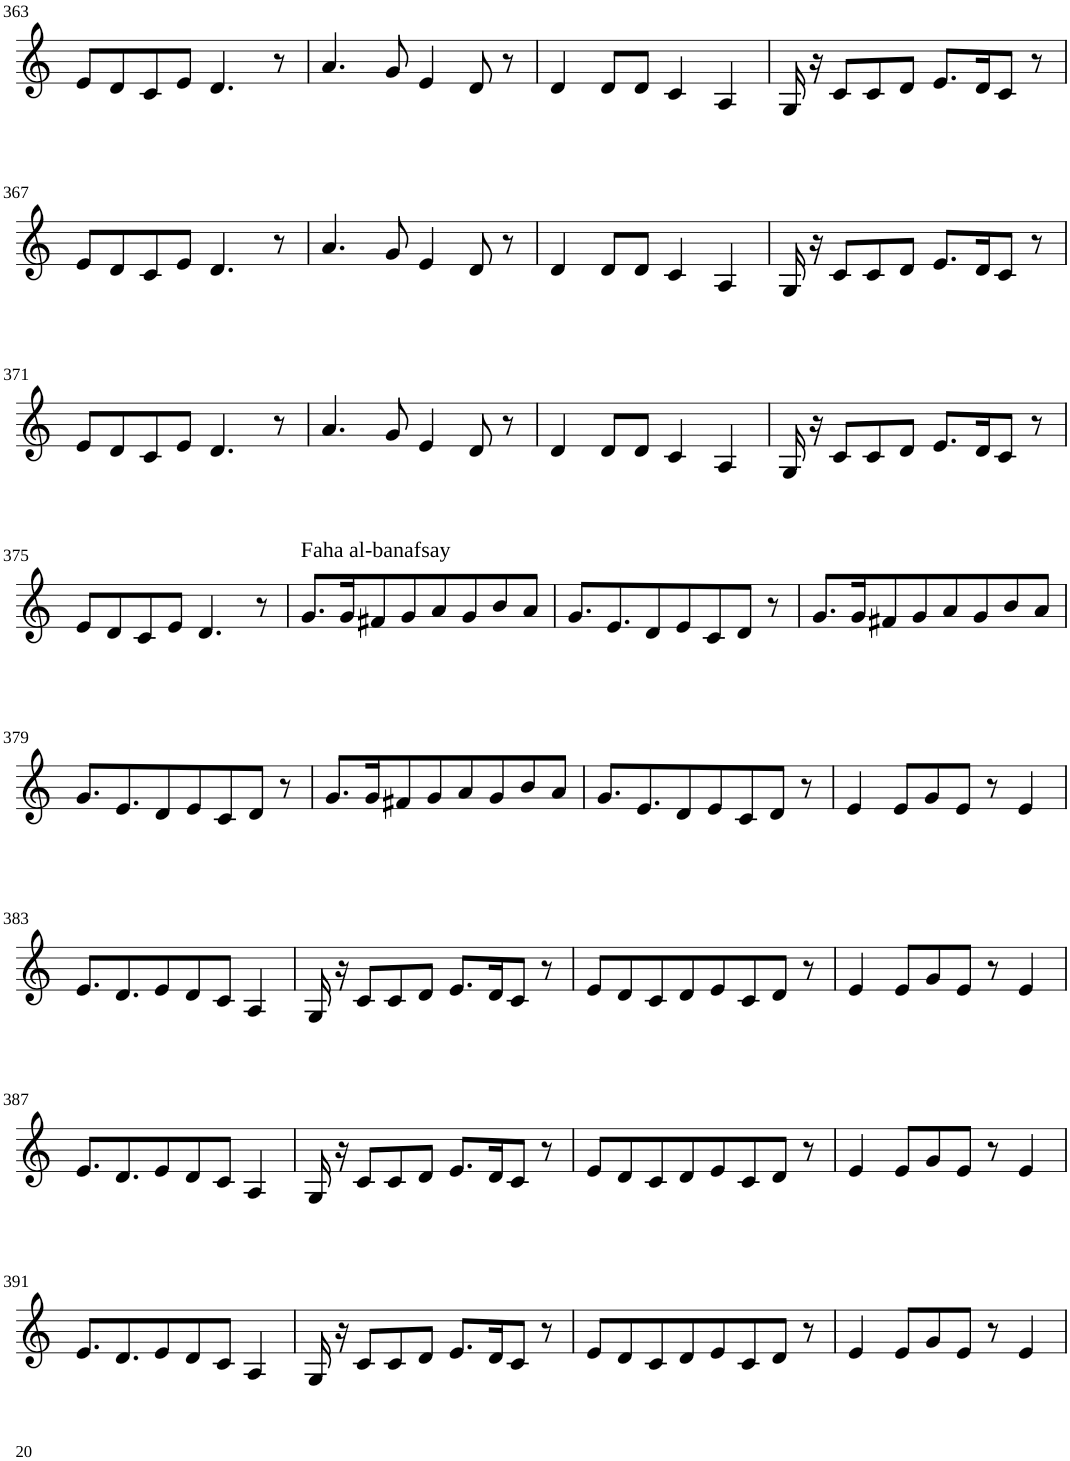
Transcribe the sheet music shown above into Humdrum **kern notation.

**kern
*part1
*staff1
*I"Violin
!!LO:PB:g=z
*clefG2
*k[]
*C:
*M8/8
=363
8e/L
8d/
8c/
8e/J
4.d/
8r
=364
4.a/
8g/
4e/
8d/
8r
=365
4d/
8d/L
8d/J
4c/
4A/
=366
16G/
16r
8c/L
8c/
8d/J
8.e/L
16d/K
8c/J
8r
!!LO:LB:g=z
=367
8e/L
8d/
8c/
8e/J
4.d/
8r
=368
4.a/
8g/
4e/
8d/
8r
=369
4d/
8d/L
8d/J
4c/
4A/
=370
16G/
16r
8c/L
8c/
8d/J
8.e/L
16d/K
8c/J
8r
!!LO:LB:g=z
=371
8e/L
8d/
8c/
8e/J
4.d/
8r
=372
4.a/
8g/
4e/
8d/
8r
=373
4d/
8d/L
8d/J
4c/
4A/
=374
16G/
16r
8c/L
8c/
8d/J
8.e/L
16d/K
8c/J
8r
!!LO:LB:g=z
=375
8e/L
8d/
8c/
8e/J
4.d/
8r
=376
!LO:TX:a:t=Faha al-banafsay
8.g/L
16g/K
8f#X/
8g/
8a/
8g/
8b/
8a/J
=377
8.g/L
8.e/
8d/
8e/
8c/
8d/J
8r
=378
8.g/L
16g/K
8f#X/
8g/
8a/
8g/
8b/
8a/J
!!LO:LB:g=z
=379
8.g/L
8.e/
8d/
8e/
8c/
8d/J
8r
=380
8.g/L
16g/K
8f#X/
8g/
8a/
8g/
8b/
8a/J
=381
8.g/L
8.e/
8d/
8e/
8c/
8d/J
8r
=382
4e/
8e/L
8g/
8e/J
8r
4e/
!!LO:LB:g=z
=383
8.e/L
8.d/
8e/
8d/
8c/J
4A/
=384
16G/
16r
8c/L
8c/
8d/J
8.e/L
16d/K
8c/J
8r
=385
8e/L
8d/
8c/
8d/
8e/
8c/
8d/J
8r
=386
4e/
8e/L
8g/
8e/J
8r
4e/
!!LO:LB:g=z
=387
8.e/L
8.d/
8e/
8d/
8c/J
4A/
=388
16G/
16r
8c/L
8c/
8d/J
8.e/L
16d/K
8c/J
8r
=389
8e/L
8d/
8c/
8d/
8e/
8c/
8d/J
8r
=390
4e/
8e/L
8g/
8e/J
8r
4e/
!!LO:LB:g=z
=391
8.e/L
8.d/
8e/
8d/
8c/J
4A/
=392
16G/
16r
8c/L
8c/
8d/J
8.e/L
16d/K
8c/J
8r
=393
8e/L
8d/
8c/
8d/
8e/
8c/
8d/J
8r
=394
4e/
8e/L
8g/
8e/J
8r
4e/
=
*-
